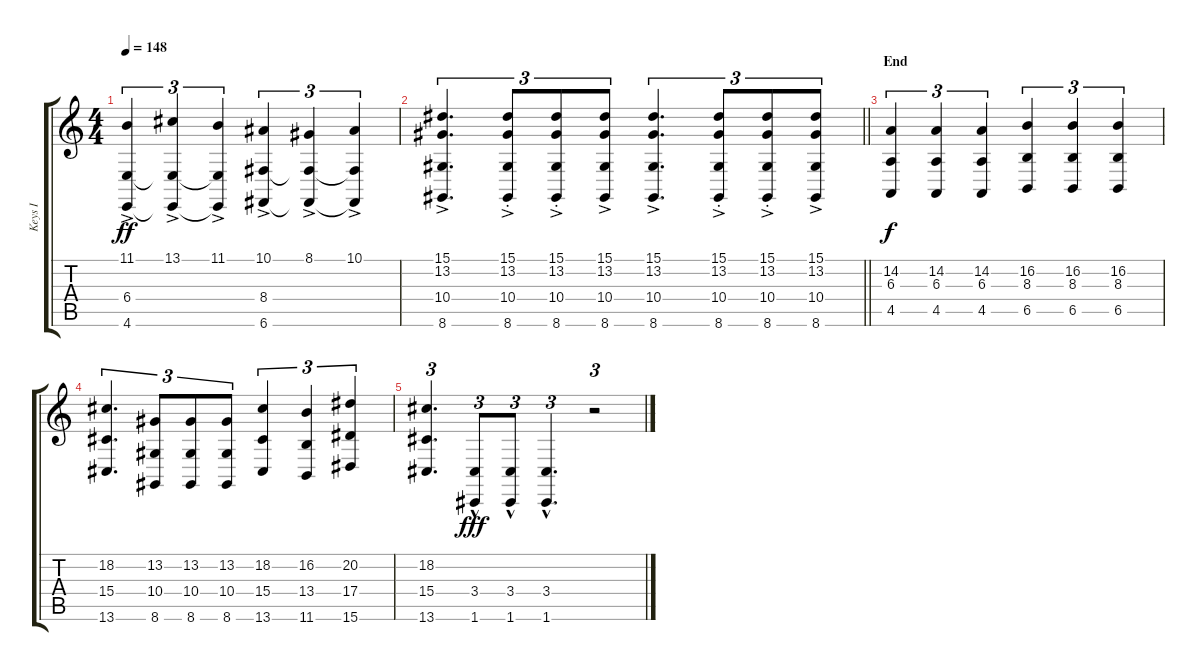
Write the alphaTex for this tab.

\track ("Keys I" "Keys I") {instrument stringensemble1}
\staff {score tabs}
\tuning (C4 G3 Eb3 Bb2 F2 C2) {hide}
\ts (4 4)
\tempo 148
\clef g2
\ks c
(11.1{ac} 6.4{ac} 4.6{ac}).4{tu (3 2) dy ff} (13.1{ac} 6.4{t} 4.6{t}).4{tu (3 2)} (11.1{ac} 6.4{t} 4.6{t}).4{tu (3 2)} (10.1{ac} 8.4{ac} 6.6{ac}).4{tu (3 2)} (8.1{ac} 8.4{t} 6.6{t}).4{tu (3 2)} (10.1{ac} 8.4{t} 6.6{t}).4{tu (3 2)} |
\barLineRight lightlight
(15.1{ac} 13.2{ac} 10.4{ac} 8.6{ac}).4{d tu (3 2)} (15.1{ac st} 13.2{ac st} 10.4{ac st} 8.6{ac st}).8{tu (3 2)} (15.1{ac st} 13.2{ac st} 10.4{ac st} 8.6{ac st}).8{tu (3 2)} (15.1{ac} 13.2{ac} 10.4{ac} 8.6{ac}).8{tu (3 2)} (15.1{ac} 13.2{ac} 10.4{ac} 8.6{ac}).4{d tu (3 2)} (15.1{ac st} 13.2{ac st} 10.4{ac st} 8.6{ac st}).8{tu (3 2)} (15.1{ac st} 13.2{ac st} 10.4{ac st} 8.6{ac st}).8{tu (3 2)} (15.1{ac} 13.2{ac} 10.4{ac} 8.6{ac}).8{tu (3 2)} |
\section ("" "End")
(14.2 6.3 4.5).4{tu (3 2) dy f} (14.2 6.3 4.5).4{tu (3 2)} (14.2 6.3 4.5).4{tu (3 2)} (16.2 8.3 6.5).4{tu (3 2)} (16.2 8.3 6.5).4{tu (3 2)} (16.2 8.3 6.5).4{tu (3 2)} |
(18.2 15.4 13.6).4{d tu (3 2)} (13.2 10.4 8.6).8{tu (3 2)} (13.2 10.4 8.6).8{tu (3 2)} (13.2 10.4 8.6).8{tu (3 2)} (18.2 15.4 13.6).4{tu (3 2)} (16.2 13.4 11.6).4{tu (3 2)} (20.2 17.4 15.6).4{tu (3 2)} |
(18.2 15.4 13.6).4{d tu (3 2)} (3.4{hac} 1.6{hac}).8{tu (3 2) dy fff} (3.4{hac} 1.6{hac}).8{tu (3 2)} (3.4{hac} 1.6{hac}).4{d tu (3 2)} r.2{tu (3 2)}
